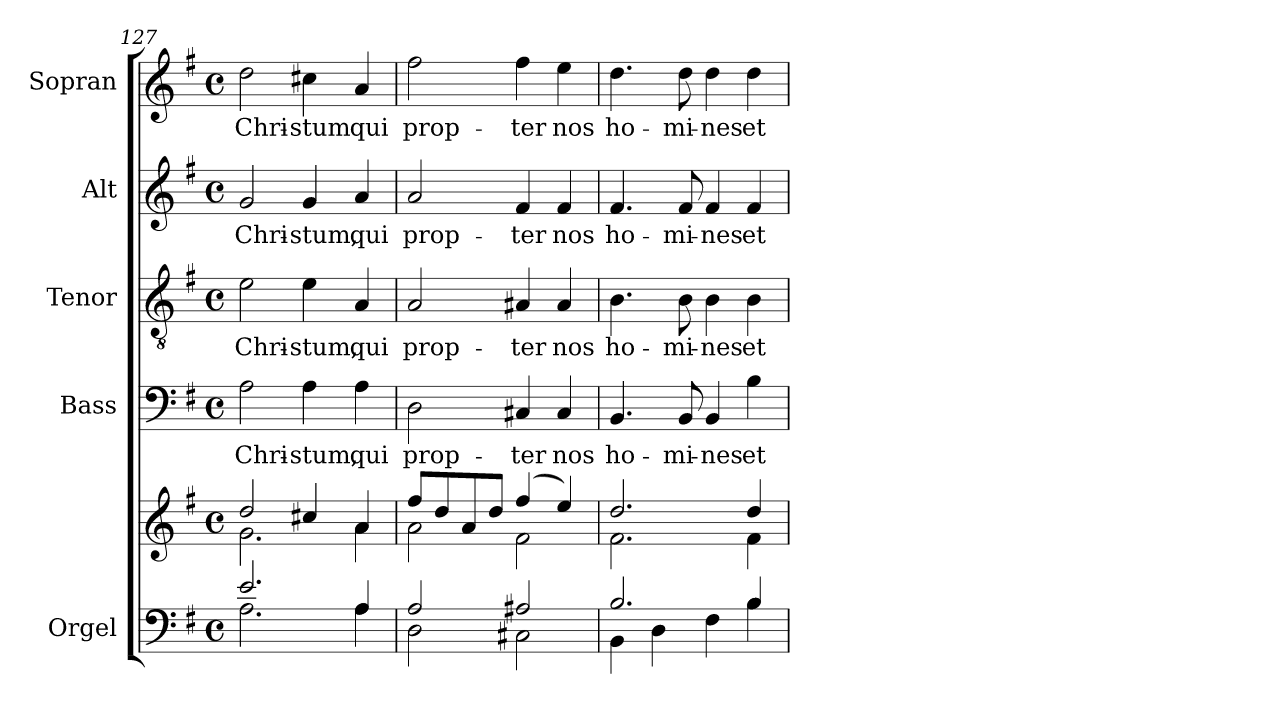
**kern	**kern	**kern	**text	**kern	**text	**kern	**text	**kern	**text
*part5	*part5	*part4	*part4	*part3	*part3	*part2	*part2	*part1	*part1
*staff6	*staff5	*staff4	*staff4	*staff3	*staff3	*staff2	*staff2	*staff1	*staff1
*I"Orgel	*	*I"Bass	*	*I"Tenor	*	*I"Alt	*	*I"Sopran	*
*I'Org.	*	*I'B.	*	*I'T.	*	*I'A.	*	*I'S.	*
*clefF4	*clefG2	*clefF4	*	*clefGv2	*	*clefG2	*	*clefG2	*
*k[f#]	*k[f#]	*k[f#]	*	*k[f#]	*	*k[f#]	*	*k[f#]	*
*G:	*G:	*G:	*	*G:	*	*G:	*	*G:	*
*M4/4	*M4/4	*M4/4	*	*M4/4	*	*M4/4	*	*M4/4	*
*met(c)	*met(c)	*met(c)	*	*met(c)	*	*met(c)	*	*met(c)	*
=127	=127	=127	=127	=127	=127	=127	=127	=127	=127
*^	*^	*	*	*	*	*	*	*	*
!	!	!	!	!	!LO:LY:b	!	!LO:LY:b	!	!LO:LY:b	!	!LO:LY:b
2.e/	2.A\	2dd/	2.g\	2A\	Chri-	2e\	Chri-	2g/	Chri-	2dd\	Chri-
!	!	!	!	!	!LO:LY:b	!	!LO:LY:b	!	!LO:LY:b	!	!LO:LY:b
.	.	4cc#X/	.	4A\	-stum,	4e\	-stum,	4g/	-stum,	4cc#X\	-stum
!	!	!	!	!	!LO:LY:b	!	!LO:LY:b	!	!LO:LY:b	!	!LO:LY:b
4A/	4A\	4a/	4a\	4A\	qui	4A/	qui	4a/	qui	4a/	qui
=128	=128	=128	=128	=128	=128	=128	=128	=128	=128	=128	=128
!	!	!	!	!	!LO:LY:b	!	!LO:LY:b	!	!LO:LY:b	!	!LO:LY:b
2A/	2D\	8ff#/L	2a\	2D\	prop-	2A/	prop-	2a/	prop-	2ff#\	prop-
.	.	8dd/	.	.	.	.	.	.	.	.	.
.	.	8a/	.	.	.	.	.	.	.	.	.
.	.	8dd/J	.	.	.	.	.	.	.	.	.
!	!	!	!	!	!LO:LY:b	!	!LO:LY:b	!	!LO:LY:b	!	!LO:LY:b
2A#X/	2C#X\	(4ff#/	2f#\	4C#X/	-ter	4A#X/	-ter	4f#/	-ter	4ff#\	-ter
!	!	!	!	!	!LO:LY:b	!	!LO:LY:b	!	!LO:LY:b	!	!LO:LY:b
.	.	4ee/)	.	4C#/	nos	4A#/	nos	4f#/	nos	4ee\	nos
=129	=129	=129	=129	=129	=129	=129	=129	=129	=129	=129	=129
!	!	!	!	!	!LO:LY:b	!	!LO:LY:b	!	!LO:LY:b	!	!LO:LY:b
2.B/	4BB\	2.dd/	2.f#\	4.BB/	ho-	4.B\	ho-	4.f#/	ho-	4.dd\	ho-
.	4D\	.	.	.	.	.	.	.	.	.	.
!	!	!	!	!	!LO:LY:b	!	!LO:LY:b	!	!LO:LY:b	!	!LO:LY:b
.	.	.	.	8BB/	-mi-	8B\	-mi-	8f#/	-mi-	8dd\	-mi-
!	!	!	!	!	!LO:LY:b	!	!LO:LY:b	!	!LO:LY:b	!	!LO:LY:b
.	4F#\	.	.	4BB/	-nes	4B\	-nes	4f#/	-nes	4dd\	-nes
!	!	!	!	!	!LO:LY:b	!	!LO:LY:b	!	!LO:LY:b	!	!LO:LY:b
4B/	4B\	4dd/	4f#\	4B\	et	4B\	et	4f#/	et	4dd\	et
*v	*v	*	*	*	*	*	*	*	*	*	*
*	*v	*v	*	*	*	*	*	*	*	*
=	=	=	=	=	=	=	=	=	=
*-	*-	*-	*-	*-	*-	*-	*-	*-	*-
